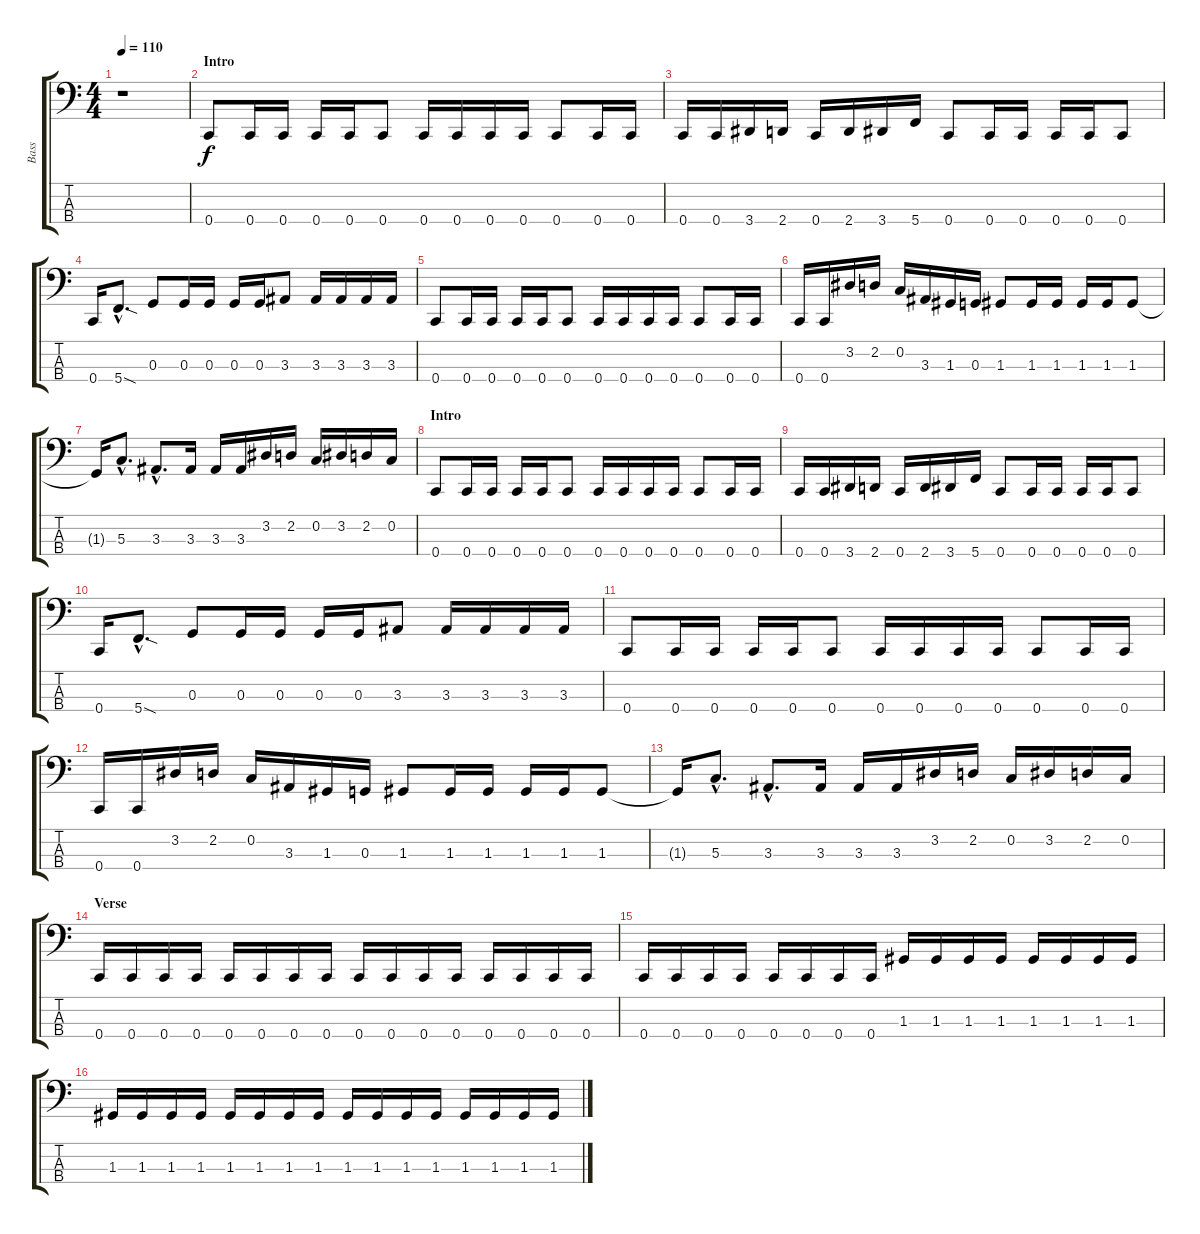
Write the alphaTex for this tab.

\track ("Bass" "Bass") {instrument electricbassfinger}
\staff {score tabs}
\tuning (F2 C2 G1 C1) {hide}
\ts (4 4)
\tempo 110
\clef f4
\ks c
r.1{dy f instrument electricbassfinger} |
\section ("" "Intro")
0.4.8 0.4.16 0.4.16 0.4.16 0.4.16 0.4.8 0.4.16 0.4.16 0.4.16 0.4.16 0.4.8 0.4.16 0.4.16 |
0.4.16 0.4.16 3.4.16 2.4.16 0.4.16 2.4.16 3.4.16 5.4.16 0.4.8 0.4.16 0.4.16 0.4.16 0.4.16 0.4.8 |
0.4.16 5.4{sod hac}.8{d} 0.3.8 0.3.16 0.3.16 0.3.16 0.3.16 3.3.8 3.3.16 3.3.16 3.3.16 3.3.16 |
0.4.8 0.4.16 0.4.16 0.4.16 0.4.16 0.4.8 0.4.16 0.4.16 0.4.16 0.4.16 0.4.8 0.4.16 0.4.16 |
0.4.16 0.4.16 3.2.16 2.2.16 0.2.16 3.3.16 1.3.16 0.3.16 1.3.8 1.3.16 1.3.16 1.3.16 1.3.16 1.3.8 |
1.3{t}.16 5.3{hac}.8{d} 3.3{hac}.8{d} 3.3.16 3.3.16 3.3.16 3.2.16 2.2.16 0.2.16 3.2.16 2.2.16 0.2.16 |
\section ("" "Intro")
0.4.8 0.4.16 0.4.16 0.4.16 0.4.16 0.4.8 0.4.16 0.4.16 0.4.16 0.4.16 0.4.8 0.4.16 0.4.16 |
0.4.16 0.4.16 3.4.16 2.4.16 0.4.16 2.4.16 3.4.16 5.4.16 0.4.8 0.4.16 0.4.16 0.4.16 0.4.16 0.4.8 |
0.4.16 5.4{sod hac}.8{d} 0.3.8 0.3.16 0.3.16 0.3.16 0.3.16 3.3.8 3.3.16 3.3.16 3.3.16 3.3.16 |
0.4.8 0.4.16 0.4.16 0.4.16 0.4.16 0.4.8 0.4.16 0.4.16 0.4.16 0.4.16 0.4.8 0.4.16 0.4.16 |
0.4.16 0.4.16 3.2.16 2.2.16 0.2.16 3.3.16 1.3.16 0.3.16 1.3.8 1.3.16 1.3.16 1.3.16 1.3.16 1.3.8 |
1.3{t}.16 5.3{hac}.8{d} 3.3{hac}.8{d} 3.3.16 3.3.16 3.3.16 3.2.16 2.2.16 0.2.16 3.2.16 2.2.16 0.2.16 |
\section ("" "Verse")
0.4.16 0.4.16 0.4.16 0.4.16 0.4.16 0.4.16 0.4.16 0.4.16 0.4.16 0.4.16 0.4.16 0.4.16 0.4.16 0.4.16 0.4.16 0.4.16 |
0.4.16 0.4.16 0.4.16 0.4.16 0.4.16 0.4.16 0.4.16 0.4.16 1.3.16 1.3.16 1.3.16 1.3.16 1.3.16 1.3.16 1.3.16 1.3.16 |
1.3.16 1.3.16 1.3.16 1.3.16 1.3.16 1.3.16 1.3.16 1.3.16 1.3.16 1.3.16 1.3.16 1.3.16 1.3.16 1.3.16 1.3.16 1.3.16
